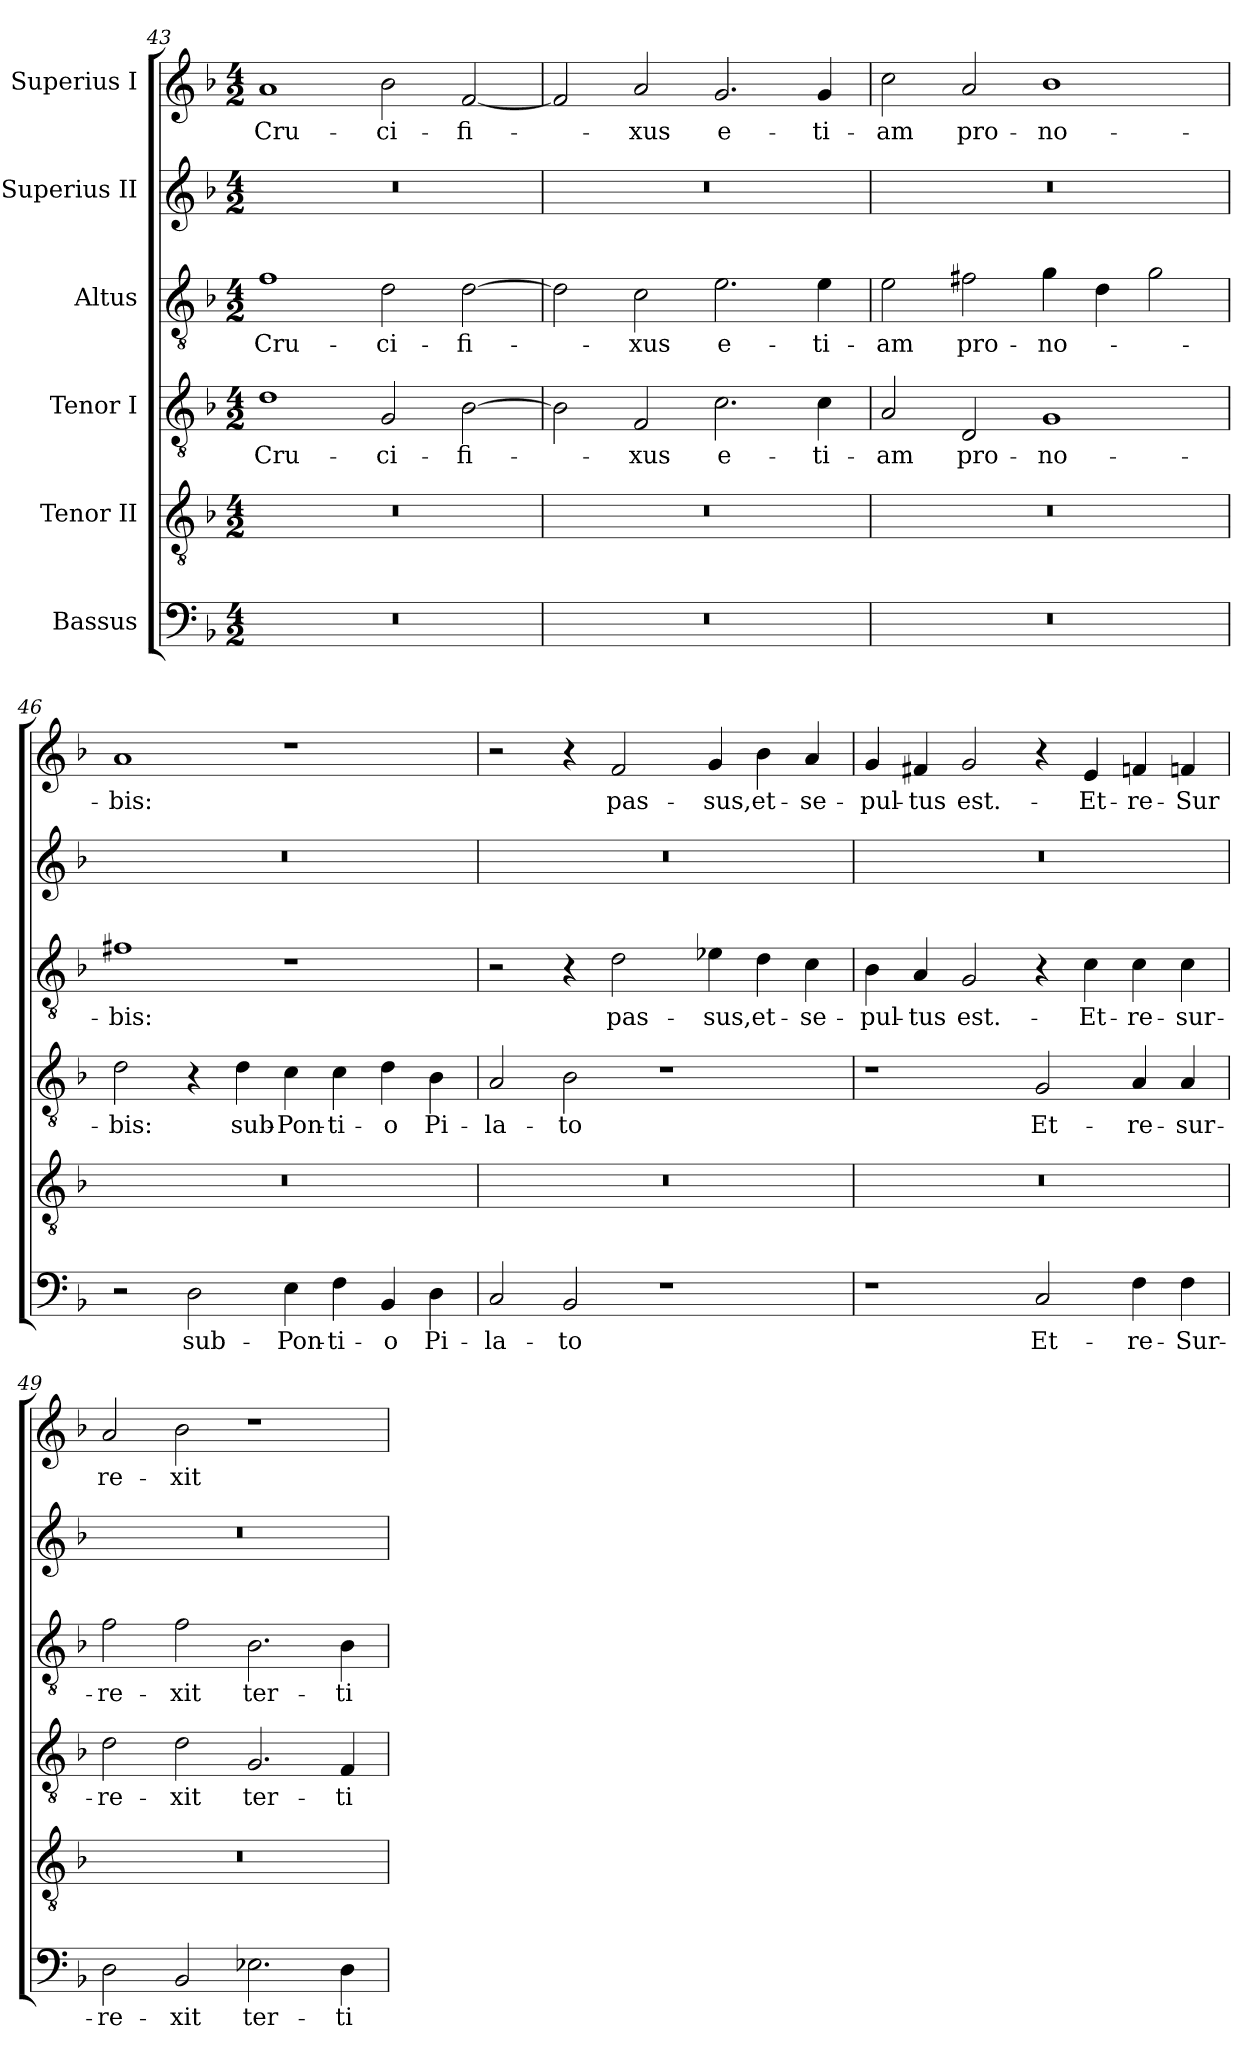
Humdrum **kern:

**kern	**text	**kern	**kern	**text	**kern	**text	**kern	**kern	**text
*part6	*part6	*part5	*part4	*part4	*part3	*part3	*part2	*part1	*part1
*staff6	*staff6	*staff5	*staff4	*staff4	*staff3	*staff3	*staff2	*staff1	*staff1
*I"Bassus	*	*I"Tenor II	*I"Tenor I	*	*I"Altus	*	*I"Superius II	*I"Superius I	*
*clefF4	*	*clefGv2	*clefGv2	*	*clefGv2	*	*clefG2	*clefG2	*
*k[b-]	*	*k[b-]	*k[b-]	*	*k[b-]	*	*k[b-]	*k[b-]	*
*M4/2	*	*M4/2	*M4/2	*	*M4/2	*	*M4/2	*M4/2	*
=43	=43	=43	=43	=43	=43	=43	=43	=43	=43
0r	.	0r	1d/	Cru-	1f/	Cru-	0r	1a/	Cru-
.	.	.	2G/	-ci-	2d\	-ci-	.	2b-\	-ci-
.	.	.	[2B-\	-fi-	[2d\	-fi-	.	[2f/	-fi-
=44	=44	=44	=44	=44	=44	=44	=44	=44	=44
0r	.	0r	2B-\]	.	2d\]	.	0r	2f/]	.
.	.	.	2F/	-xus	2c\	-xus	.	2a/	-xus
.	.	.	2.c\	e-	2.e\	e-	.	2.g/	e-
.	.	.	4c\	-ti-	4e\	-ti-	.	4g/	-ti-
=45	=45	=45	=45	=45	=45	=45	=45	=45	=45
0r	.	0r	2A/	-am	2e\	-am	0r	2cc\	-am
.	.	.	2D/	pro-	2f#X\	pro-	.	2a/	pro-
.	.	.	1G/	no-	4g\	no-	.	1b-\	no-
.	.	.	.	.	4d\	.	.	.	.
.	.	.	.	.	2g\	.	.	.	.
=46	=46	=46	=46	=46	=46	=46	=46	=46	=46
2r	.	0r	2d\	-bis:	1f#X/	-bis:	0r	1a/	-bis:
2D\	sub-	.	4r	.	.	.	.	.	.
.	.	.	4d\	sub-	.	.	.	.	.
4E\	Pon-	.	4c\	Pon-	1r	.	.	1r	.
4F\	-ti-	.	4c\	-ti-	.	.	.	.	.
4BB-/	-o	.	4d\	-o	.	.	.	.	.
4D\	Pi-	.	4B-\	Pi-	.	.	.	.	.
=47	=47	=47	=47	=47	=47	=47	=47	=47	=47
2C/	-la-	0r	2A/	-la-	2r	.	0r	2r	.
2BB-/	-to	.	2B-\	-to	4r	.	.	4r	.
.	.	.	.	.	2d\	pas-	.	2f/	pas-
1r	.	.	1r	.	.	.	.	.	.
.	.	.	.	.	4e-X\	-sus,	.	4g/	-sus,
.	.	.	.	.	4d\	et-	.	4b-\	et-
.	.	.	.	.	4c\	se-	.	4a/	se-
=48	=48	=48	=48	=48	=48	=48	=48	=48	=48
1r	.	0r	1r	.	4B-\	-pul-	0r	4g/	-pul-
.	.	.	.	.	4A/	-tus	.	4f#X/	-tus
.	.	.	.	.	2G/	est.-	.	2g/	est.-
2C/	Et-	.	2G/	Et-	4r	.	.	4r	.
.	.	.	.	.	4c\	Et-	.	4e/	Et-
4F\	re-	.	4A/	re-	4c\	re-	.	4fn/	re-
4F\	-Sur-	.	4A/	-sur-	4c\	-sur-	.	4fn/	-Sur­
=49	=49	=49	=49	=49	=49	=49	=49	=49	=49
2D\	-re-	0r	2d\	-re-	2f\	-re-	0r	2a/	re-
2BB-/	-xit	.	2d\	-xit	2f\	-xit	.	2b-\	-xit
2.E-X\	ter-	.	2.G/	ter-	2.B-\	ter-	.	1r	.
4D\	-ti-	.	4F/	-ti­-	4B-\	-ti-	.	.	.
=	=	=	=	=	=	=	=	=	=
*-	*-	*-	*-	*-	*-	*-	*-	*-	*-
